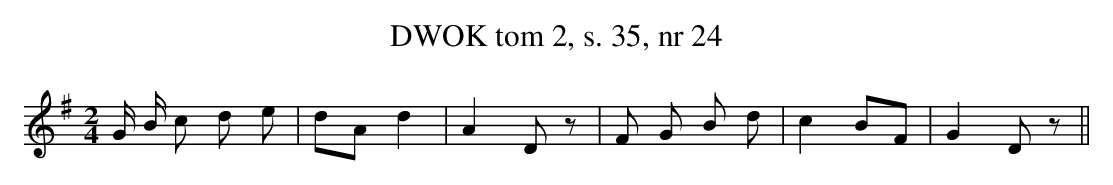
X:1
T: DWOK tom 2, s. 35, nr 24
L: 1/16
M: 2/4
K: G
G1 B1 c2 d2 e2 |\
d2A2 d4 |\
A4 D2 z2 |\
F2 G2 B2 d2 |\
c4 B2F2 |\
G4 D2 z2 ||
